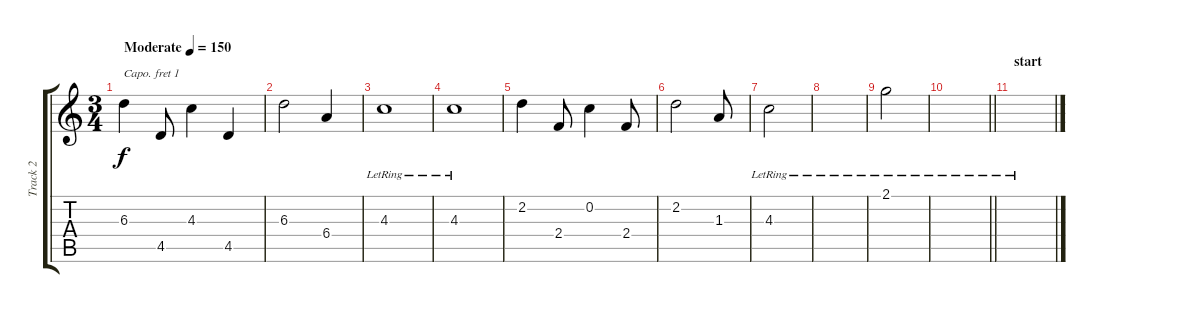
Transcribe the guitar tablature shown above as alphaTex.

\track ("Track 2" "Track 2") {instrument distortionguitar}
\staff {score tabs}
\capo 1
\tuning (E4 B3 G3 D3 A2 E2) {hide}
\ts (3 4)
\tempo (150 "Moderate")
\clef g2
\ks c
6.3.4{dy f instrument distortionguitar} 4.5.8 4.3.4 4.5.4 |
6.3.2 6.4.4 |
4.3{lr}.1 |
4.3{lr}.1 |
2.2.4 2.4.8 0.2.4 2.4.8 |
2.2.2 1.3.8 |
4.3{lr}.2 |
|
2.1{lr}.2 |
\barLineRight lightlight
|
\section ("" "start")
